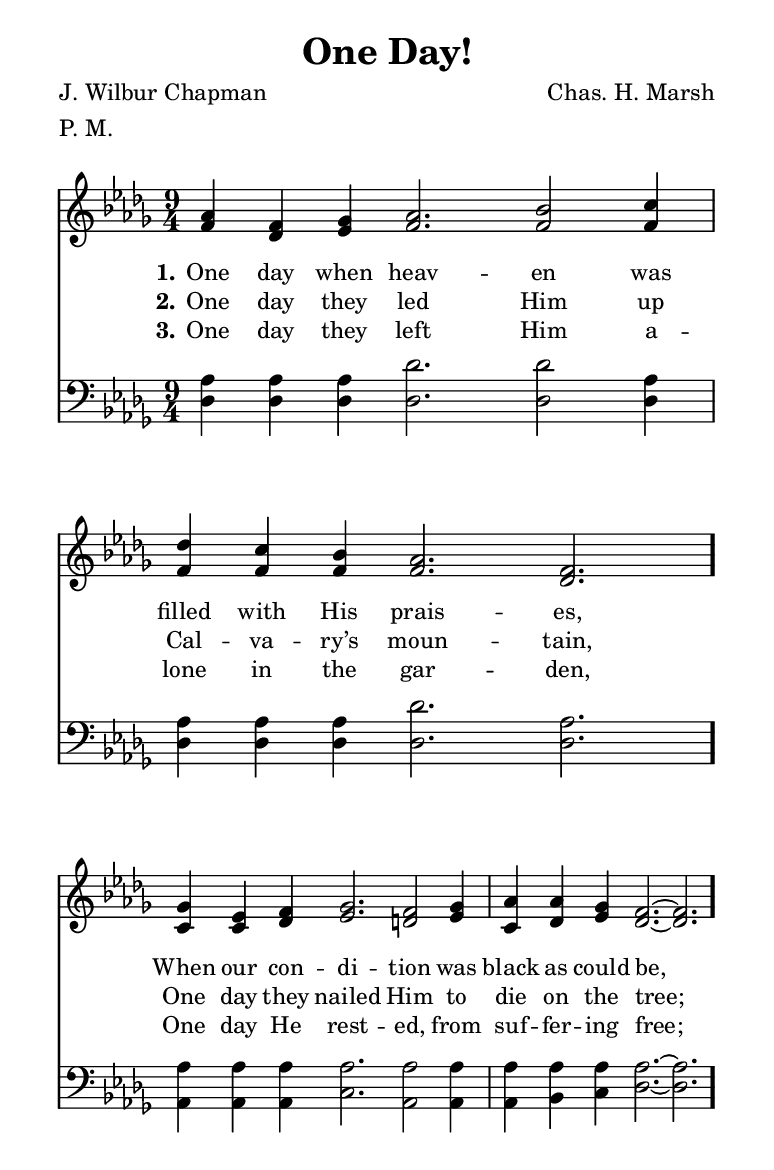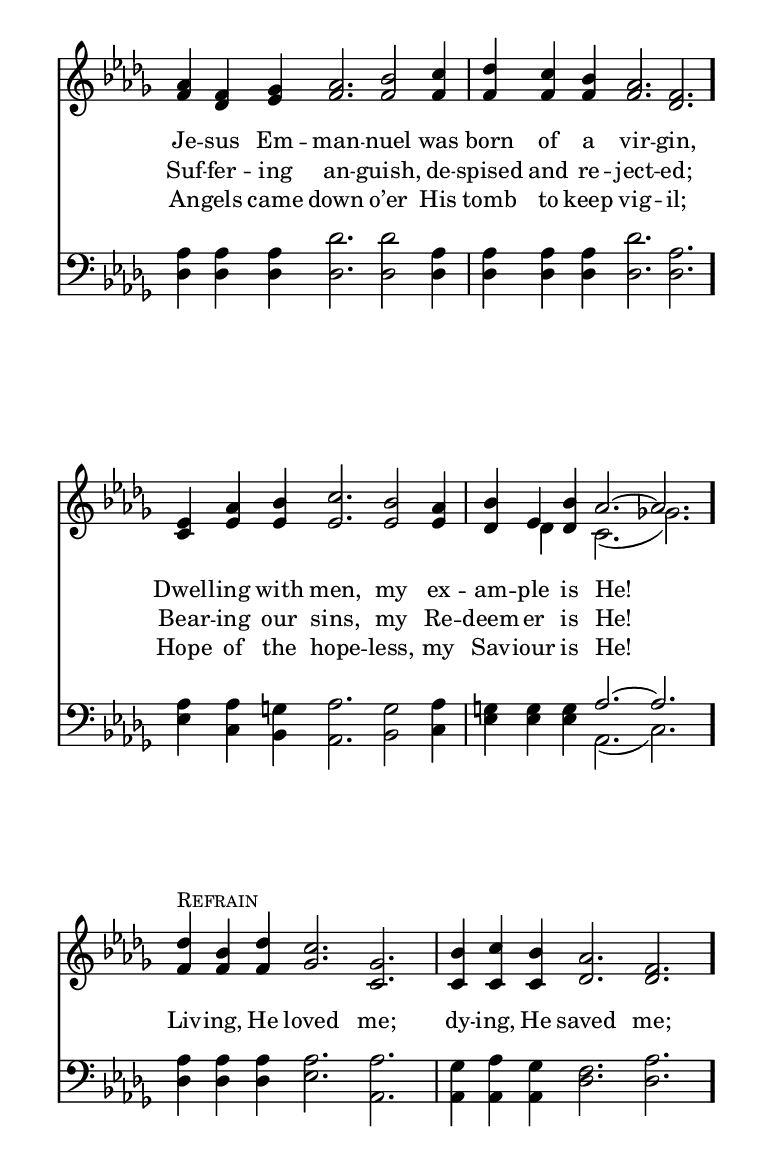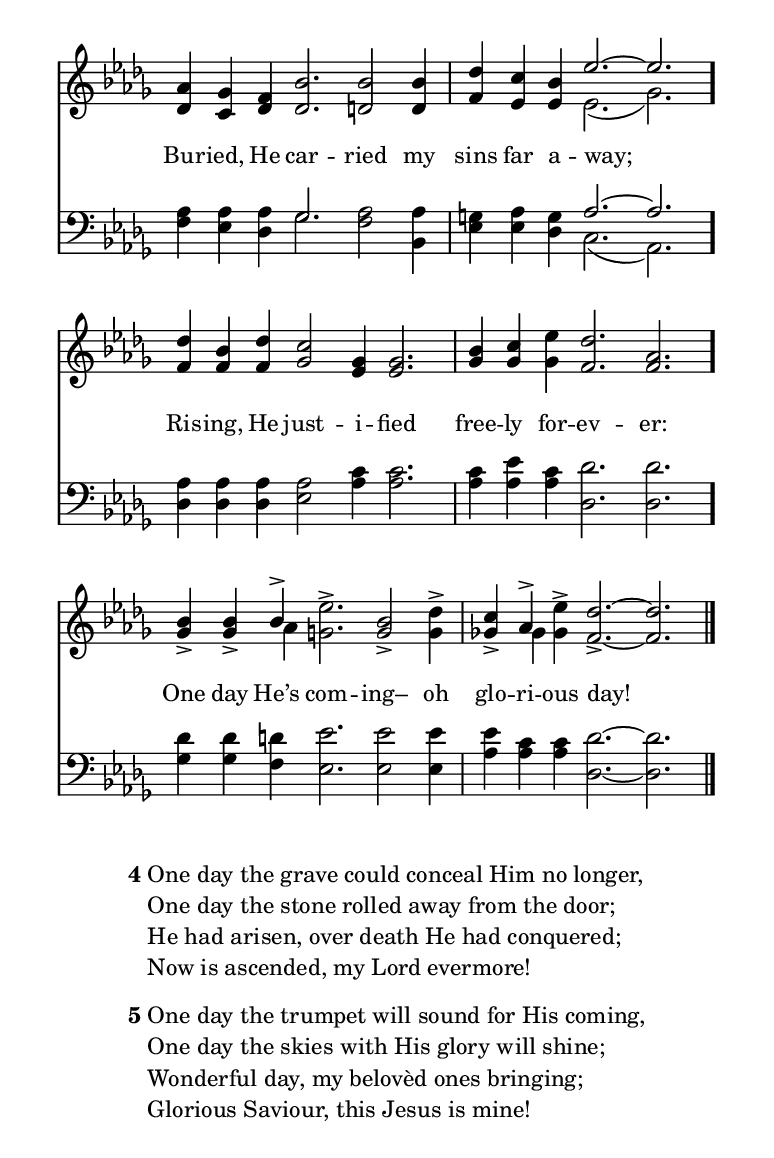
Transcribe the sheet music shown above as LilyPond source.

\include "common/global.ily"
\paper {
  \include "common/paper.ily"
  ragged-last-bottom = ##t
  page-count = #(cond (is-eogsized 2) (#t #f))
  % need to reduce stretchability to compensate for `ragged-bottom` being false
  % (`ragged-last-bottom` doesn't appear to work for markups, so the markup
  % gets pulled down the page)
  score-markup-spacing.stretchability = 1
}

\header{
  %gospel
  hymnnumber = "186"
  title = "One Day!"
  tunename = ""
  meter = "P. M."
  poet = "J. Wilbur Chapman"
  composer = "Chas. H. Marsh"
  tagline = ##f
}

patternA = { c4 c4 c4 c2. c2 c4 | c4 c4 c4 c2. c2. }
patternB = { c4 c4 c4 c2. c2. | c4 c4 c4 c2. c2. }
patternC = { c4 c4 c4 c2 c4 c2. | c4 c4 c4 c2. c2. }

global = {
  \include "common/overrides.ily"
  \override Staff.TimeSignature.style = #'numbered
  \time 9/4
  \override Score.MetronomeMark.transparent = ##t % hide all fermata changes too
  \tempo 4=150
  \key des \major
  \autoBeamOff
}

notesSoprano = {
\global
\relative c'' {

  \changePitch \patternA { aes f ges aes bes c | des c bes aes f }
  \changePitch \patternA { ges ees f ges f ges | aes aes ges f ~ f }
  \changePitch \patternA { aes f ges aes bes c | des c bes aes f }
  \changePitch \patternA { ees aes bes c bes aes | bes ees, bes' aes ~ aes }

  << s^\markup { \small \caps "Refrain" }
  \changePitch \patternB { des bes des c ges | bes c bes aes f } >>
  \changePitch \patternA { aes ges f bes bes bes | des c bes ees ~ ees }
  \changePitch \patternC { des bes des c ges ges | bes c ees des aes }
  \changePitch \patternA { bes-> bes-> bes-> ees-> bes-> des-> | c-> aes-> ees'-> des-> ~ des }

  \bar "|."

}
}

notesAlto = {
\global
\relative e' {

  \changePitch \patternA { f des ees f f f | f f f f des }
  \changePitch \patternA { c c des ees d ees | c des ees des ~ des }
  \changePitch \patternA { f des ees f f f | f f f f des }
  \changePitch \patternA { c ees ees ees ees ees | des des des c( ges'!) }

  \changePitch \patternB { f f f ges c, | c c c des des }
  \changePitch \patternA { des c des des d d | f ees ees ees( ges) }
  \changePitch \patternC { f f f ges ees ees | ges ges ges f f }
  \changePitch \patternA { ges ges aes g g g | ges! ges ges f ~ f }

}
}

notesTenor = {
\global
\relative a {

  \changePitch \patternA { aes aes aes des des aes | aes aes aes des aes }
  \changePitch \patternA { aes aes aes aes aes aes | aes aes aes aes ~ aes }
  \changePitch \patternA { aes aes aes des des aes | aes aes aes des aes }
  \changePitch \patternA { aes aes g aes g aes | g g g aes ~ aes }

  \changePitch \patternB { aes aes aes aes aes | ges aes ges f aes }
  \changePitch \patternA { aes aes aes ges aes aes | g aes g aes ~ aes }
  \changePitch \patternC { aes aes aes aes c c | c ees c des des }
  \changePitch \patternA { des des d ees ees ees | ees c c | des ~ des }

}
}

notesBass = {
\global
\relative f {

  \changePitch \patternA { des des des des des des | des des des des des }
  \changePitch \patternA { aes aes aes c aes aes | aes bes c des ~ des }
  \changePitch \patternA { des des des des des des | des des des des des }
  \changePitch \patternA { ees c bes aes bes c | ees ees ees aes,( c) }

  \changePitch \patternB { des des des ees aes, | aes aes aes des des }
  \changePitch \patternA { f ees des ges f bes, | ees ees des c( aes) }
  \changePitch \patternC { des des des ees aes aes | aes aes aes des, des | }
  \changePitch \patternA { ges ges f ees ees ees | aes aes aes des, ~ des }

}
}

Refrain = \lyricmode {

Liv -- ing, He loved me; dy -- ing, He saved me; \bar "."
Bur -- ied, He car -- ried my sins far a -- way; \bar "."
Ris -- ing, He just -- i -- fied free -- ly for -- ev -- er: \bar "."
One day He’s com -- ing– oh glo -- ri -- ous day! \bar "."

}

wordsA = \lyricmode {
\set stanza = "1."

One day when heav -- en was filled with His prais -- es, \bar "."
When our con -- di -- tion was black as could be, \bar "."
Je -- sus Em -- man -- nuel was born of a vir -- gin, \bar "."
Dwell -- ing with men, my ex -- am -- ple is He! \bar "."

}

wordsB = \lyricmode {
\set stanza = "2."

One day they led Him up Cal -- va -- ry’s moun -- tain,
One day they nailed Him to die on the tree;
Suf -- fer -- ing an -- guish, de -- spised and re -- ject -- ed;
Bear -- ing our sins, my Re -- deem -- er is He!

\Refrain

}

wordsC = \lyricmode {
\set stanza = "3."

One day they left Him a -- lone in the gar -- den,
One day He rest -- ed, from suf -- fer -- ing free;
An -- gels came down o’er His tomb to keep vig -- il;
Hope of the hope -- less, my Sav -- iour is He!

}

wordsD = \markuplist {

\line { One day the grave could conceal Him no longer, }
\line { One day the stone rolled away from the door; }
\line { He had arisen, over death He had conquered; }
\line { Now is ascended, my Lord evermore! }

}

wordsE = \markuplist {

\line { One day the trumpet will sound for His coming, }
\line { One day the skies with His glory will shine; }
\line { Wonderful day, my belovèd ones bringing; }
\line { Glorious Saviour, this Jesus is mine! }

}

\score {
  \context ChoirStaff <<
    \context Staff = upper <<
      \set Staff.autoBeaming = ##f
      \set ChoirStaff.systemStartDelimiter = #'SystemStartBar
      \set ChoirStaff.printPartCombineTexts = ##f
      \partcombine #'(2 . 9) \notesSoprano \notesAlto
      \context NullVoice = sopranos { \voiceOne << \notesSoprano >> }
      \context NullVoice = altos { \voiceTwo << \notesAlto >> }
      \context Lyrics = one   \lyricsto sopranos \wordsA
      \context Lyrics = two   \lyricsto sopranos \wordsB
      \context Lyrics = three \lyricsto sopranos \wordsC
    >>
    \context Staff = men <<
      \set Staff.autoBeaming = ##f
      \clef bass
      \set ChoirStaff.printPartCombineTexts = ##f
      \partcombine #'(2 . 9) \notesTenor \notesBass
      \context NullVoice = tenors { \voiceOne << \notesTenor >> }
      \context NullVoice = basses { \voiceTwo << \notesBass >> }
    >>
  >>
  \layout {
    \include "common/layout.ily"
  }
  \midi{
    \include "common/midi.ily"
  }
}

\noPageBreak

\markup { \fill-line { \column {
  \line{ \bold 4 \column { \wordsD } } \combine \null \vspace #0.4
  \line{ \bold 5 \column { \wordsE } } \combine \null \vspace #0.4
} } }

\version "2.19.49"  % necessary for upgrading to future LilyPond versions.

% vi:set et ts=2 sw=2 ai nocindent syntax=lilypond:
